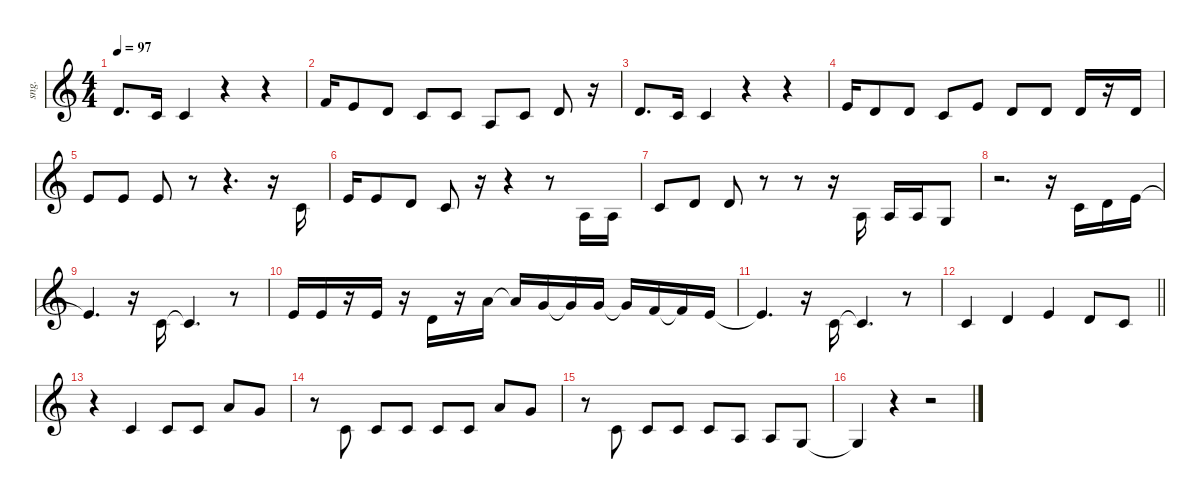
\defaultSystemsLayout 4
\hideDynamics
\bracketExtendMode nobrackets
\track ("Singer" "sng.") {instrument lead6voice}
\staff {score}
\tuning (E4 B3 G3 D3 A2 E2)
\ts (4 4)
\tempo 97
\clef g2
\ks c
3.2.8{d dy mf beam Up} 1.2.16{beam Up} 1.2.4{beam Up} r.4{beam Down} r.4{beam Down} |
1.1.16{beam Up} 0.1.8{beam Up} 3.2.8{beam Up} 1.2.8{beam Up} 1.2.8{beam Up} 2.3.8{beam Up} 1.2.8{beam Up} 3.2.8{beam Up} r.16{beam Down} |
3.2.8{d beam Up} 1.2.16{beam Up} 1.2.4{beam Up} r.4{beam Down} r.4{beam Down} |
0.1.16{beam Up} 3.2.8{beam Up} 3.2.8{beam Up} 1.2.8{beam Up} 0.1.8{beam Up} 3.2.8{beam Up} 7.3.8{beam Up} 3.2.16{beam Up} r.16{beam Up} 3.2.16{beam Up} |
0.1.8{beam Up} 0.1.8{beam Up} 0.1.8{beam Up} r.8{beam Down} r.4{d beam Down} r.16{beam Down} 1.2.16{beam Up} |
0.1.16{beam Up} 0.1.8{beam Up} 3.2.8{beam Up} 1.2.8{beam Up} r.16{beam Down} r.4{beam Down} r.8{beam Down} 2.3.16{beam Up} 2.3.16{beam Up} |
1.2.8{beam Up} 3.2.8{beam Up} 3.2.8{beam Up} r.8{beam Down} r.8{beam Down} r.16{beam Down} 2.3.16{beam Up} 2.3.16{beam Up} 2.3.16{beam Up} 0.3.8{beam Up} |
r.2{d beam Down} r.16{beam Down} 1.2.16{beam Up} 3.2.16{beam Up} 0.1.16{beam Up} |
0.1{t}.4{d beam Up} r.16{beam Down} 1.2.16{beam Up} 1.2{t}.4{d beam Up} r.8{beam Down} |
5.2.16{beam Up} 0.1.16{beam Up} r.16{beam Up} 0.1.16{beam Up} r.16{beam Down} 3.2.16{beam Up} r.16{beam Up} 5.1.16{beam Up} 5.1{t}.16{beam Up} 3.1.16{beam Up} 3.1{t}.16{beam Up} 8.2.16{beam Up} 8.2{t}.16{beam Up} 1.1.16{beam Up} 1.1{t}.16{beam Up} 0.1.16{beam Up} |
0.1{t}.4{d beam Up} r.16{beam Down} 1.2.16{beam Up} 1.2{t}.4{d beam Up} r.8{beam Down} |
\barLineRight lightlight
1.2.4{beam Up} 3.2.4{beam Up} 0.1.4{beam Up} 3.2.8{beam Up} 1.2.8{beam Up} |
r.4{beam Down} 1.2.4{beam Up} 1.2.8{beam Up} 1.2.8{beam Up} 5.1.8{beam Up} 3.1.8{beam Up} |
r.8{beam Down} 1.2.8{beam Up} 1.2.8{beam Up} 1.2.8{beam Up} 1.2.8{beam Up} 1.2.8{beam Up} 5.1.8{beam Up} 3.1.8{beam Up} |
r.8{beam Down} 1.2.8{beam Up} 1.2.8{beam Up} 1.2.8{beam Up} 1.2.8{beam Up} 2.3.8{beam Up} 2.3.8{beam Up} 0.3.8{beam Up} |
0.3{t}.4{beam Up} r.4{beam Down} r.2{beam Down}
